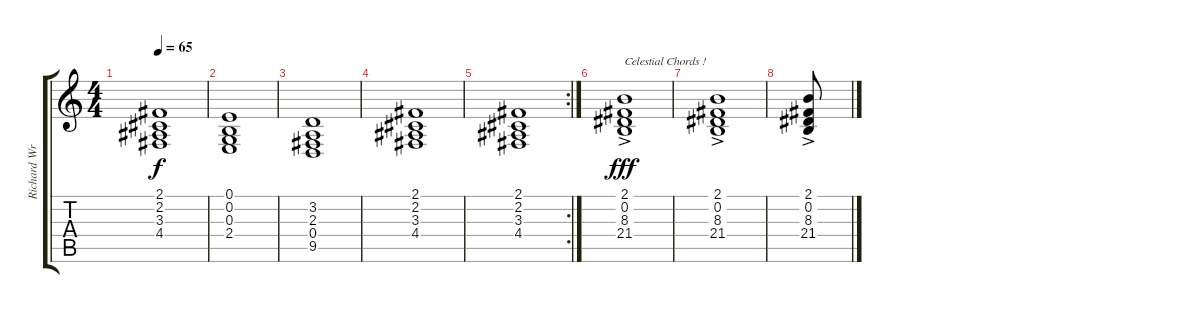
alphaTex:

\track ("Richard Wright" "Richard Wr") {instrument drawbarorgan}
\staff {score tabs}
\tuning (E4 B3 G3 D3 A2 E2) {hide}
\ts (4 4)
\tempo 65
\clef g2
\ks c
(2.1 2.2 3.3 4.4).1{dy f} |
(0.1 0.2 0.3 2.4).1 |
(3.2 2.3 0.4 9.5).1 |
(2.1 2.2 3.3 4.4).1 |
\rc 2
(2.1 2.2 3.3 4.4).1 |
(2.1{ac} 0.2{ac} 8.3{ac} 21.4{ac}).1{txt "Celestial Chords !" dy fff} |
(2.1{ac} 0.2{ac} 8.3{ac} 21.4{ac}).1 |
(2.1{ac} 0.2{ac} 8.3{ac} 21.4{ac}).8
